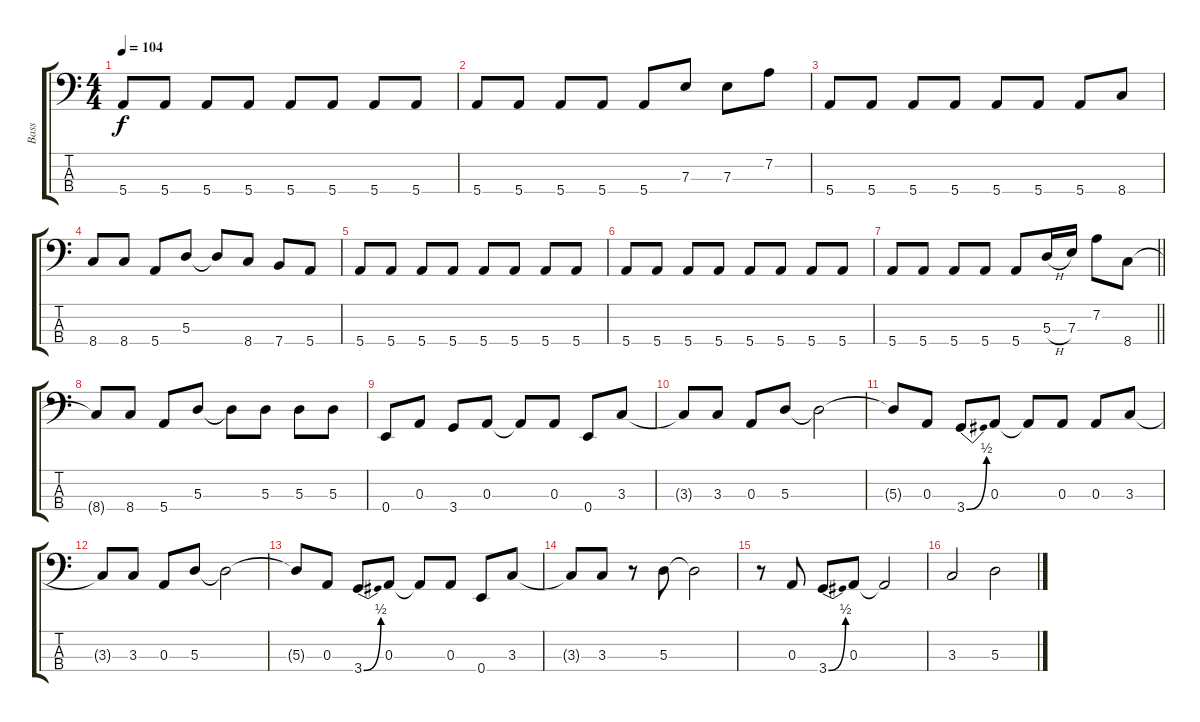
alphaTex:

\track ("Bass" "Bass") {instrument electricbasspick}
\staff {score tabs}
\tuning (G2 D2 A1 E1) {hide}
\ts (4 4)
\tempo 104
\clef f4
\ks c
5.4.8{dy f} 5.4.8 5.4.8 5.4.8 5.4.8 5.4.8 5.4.8 5.4.8 |
5.4.8 5.4.8 5.4.8 5.4.8 5.4.8 7.3.8 7.3.8 7.2.8 |
5.4.8 5.4.8 5.4.8 5.4.8 5.4.8 5.4.8 5.4.8 8.4.8 |
8.4.8 8.4.8 5.4.8 5.3.8 5.3{t}.8 8.4.8 7.4.8 5.4.8 |
5.4.8 5.4.8 5.4.8 5.4.8 5.4.8 5.4.8 5.4.8 5.4.8 |
5.4.8 5.4.8 5.4.8 5.4.8 5.4.8 5.4.8 5.4.8 5.4.8 |
\barLineRight lightlight
5.4.8 5.4.8 5.4.8 5.4.8 5.4.8 5.3{h}.16 7.3.16 7.2.8 8.4.8 |
8.4{t}.8 8.4.8 5.4.8 5.3.8 5.3{t}.8 5.3.8 5.3.8 5.3.8 |
0.4.8 0.3.8 3.4.8 0.3.8 0.3{t}.8 0.3.8 0.4.8 3.3.8 |
3.3{t}.8 3.3.8 0.3.8 5.3.8 5.3{t}.2 |
5.3{t}.8 0.3.8 3.4{be (bend 0 0 60 2)}.8 0.3.8 0.3{t}.8 0.3.8 0.3.8 3.3.8 |
3.3{t}.8 3.3.8 0.3.8 5.3.8 5.3{t}.2 |
5.3{t}.8 0.3.8 3.4{be (bend 0 0 60 2)}.8 0.3.8 0.3{t}.8 0.3.8 0.4.8 3.3.8 |
3.3{t}.8 3.3.8 r.8 5.3.8 5.3{t}.2 |
r.8 0.3.8 3.4{be (bend 0 0 60 2)}.8 0.3.8 0.3{t}.2 |
3.3.2 5.3.2
